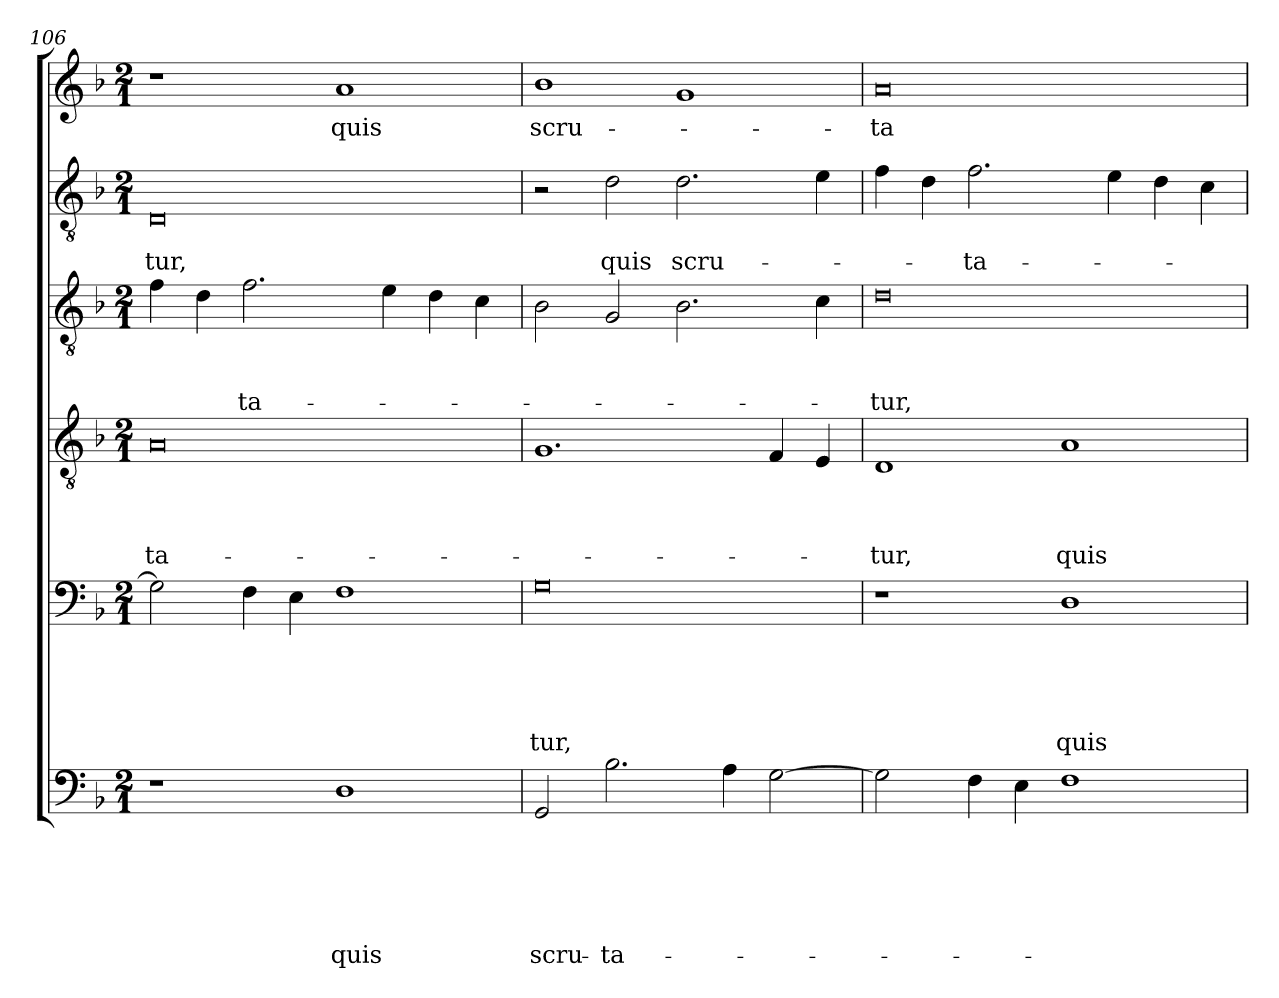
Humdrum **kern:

**kern	**text	**text	**text	**text	**text	**text	**kern	**text	**text	**text	**text	**text	**kern	**text	**text	**text	**text	**kern	**text	**text	**text	**kern	**text	**text	**kern	**text
*part6	*part6	*part6	*part6	*part6	*part6	*part6	*part5	*part5	*part5	*part5	*part5	*part5	*part4	*part4	*part4	*part4	*part4	*part3	*part3	*part3	*part3	*part2	*part2	*part2	*part1	*part1
*staff6	*staff6	*staff6	*staff6	*staff6	*staff6	*staff6	*staff5	*staff5	*staff5	*staff5	*staff5	*staff5	*staff4	*staff4	*staff4	*staff4	*staff4	*staff3	*staff3	*staff3	*staff3	*staff2	*staff2	*staff2	*staff1	*staff1
*clefF4	*	*	*	*	*	*	*clefF4	*	*	*	*	*	*clefGv2	*	*	*	*	*clefGv2	*	*	*	*clefGv2	*	*	*clefG2	*
*k[b-]	*	*	*	*	*	*	*k[b-]	*	*	*	*	*	*k[b-]	*	*	*	*	*k[b-]	*	*	*	*k[b-]	*	*	*k[b-]	*
*F:	*	*	*	*	*	*	*F:	*	*	*	*	*	*F:	*	*	*	*	*F:	*	*	*	*F:	*	*	*F:	*
*M2/1	*	*	*	*	*	*	*M2/1	*	*	*	*	*	*M2/1	*	*	*	*	*M2/1	*	*	*	*M2/1	*	*	*M2/1	*
=106	=106	=106	=106	=106	=106	=106	=106	=106	=106	=106	=106	=106	=106	=106	=106	=106	=106	=106	=106	=106	=106	=106	=106	=106	=106	=106
!	!	!	!	!	!	!	!	!	!	!	!	!	!	!	!	!	!LO:LY:b	!	!	!	!	!	!	!LO:LY:b	!	!
1r	.	.	.	.	.	.	2G\]	.	.	.	.	.	0A	.	.	.	-ta-	4f\	.	.	.	0D	.	-tur,	1r	.
.	.	.	.	.	.	.	.	.	.	.	.	.	.	.	.	.	.	4d\	.	.	.	.	.	.	.	.
!	!	!	!	!	!	!	!	!	!	!	!	!	!	!	!	!	!	!	!	!	!LO:LY:b	!	!	!	!	!
.	.	.	.	.	.	.	4F\	.	.	.	.	.	.	.	.	.	.	2.f\	.	.	-ta-	.	.	.	.	.
.	.	.	.	.	.	.	4E\	.	.	.	.	.	.	.	.	.	.	.	.	.	.	.	.	.	.	.
!	!	!	!	!	!	!LO:LY:b	!	!	!	!	!	!	!	!	!	!	!	!	!	!	!	!	!	!	!	!LO:LY:b
1D	.	.	.	.	.	quis	1F	.	.	.	.	.	.	.	.	.	.	.	.	.	.	.	.	.	1a	quis
.	.	.	.	.	.	.	.	.	.	.	.	.	.	.	.	.	.	4e\	.	.	.	.	.	.	.	.
.	.	.	.	.	.	.	.	.	.	.	.	.	.	.	.	.	.	4d\	.	.	.	.	.	.	.	.
.	.	.	.	.	.	.	.	.	.	.	.	.	.	.	.	.	.	4c\	.	.	.	.	.	.	.	.
=107	=107	=107	=107	=107	=107	=107	=107	=107	=107	=107	=107	=107	=107	=107	=107	=107	=107	=107	=107	=107	=107	=107	=107	=107	=107	=107
!	!	!	!	!	!	!LO:LY:b	!	!	!	!	!	!LO:LY:b	!	!	!	!	!	!	!	!	!	!	!	!	!	!LO:LY:b
2GG/	.	.	.	.	.	scru-	0G	.	.	.	.	-tur,	1.G	.	.	.	.	2B-\	.	.	.	2r	.	.	1b-	scru-
!	!	!	!	!	!	!LO:LY:b	!	!	!	!	!	!	!	!	!	!	!	!	!	!	!	!	!	!LO:LY:b	!	!
2.B-\	.	.	.	.	.	-ta-	.	.	.	.	.	.	.	.	.	.	.	2G/	.	.	.	2d\	.	quis	.	.
!	!	!	!	!	!	!	!	!	!	!	!	!	!	!	!	!	!	!	!	!	!	!	!	!LO:LY:b	!	!
.	.	.	.	.	.	.	.	.	.	.	.	.	.	.	.	.	.	2.B-\	.	.	.	2.d\	.	scru-	1g	.
4A\	.	.	.	.	.	.	.	.	.	.	.	.	.	.	.	.	.	.	.	.	.	.	.	.	.	.
[2G\	.	.	.	.	.	.	.	.	.	.	.	.	4F/	.	.	.	.	.	.	.	.	.	.	.	.	.
.	.	.	.	.	.	.	.	.	.	.	.	.	4E/	.	.	.	.	4c\	.	.	.	4e\	.	.	.	.
=108	=108	=108	=108	=108	=108	=108	=108	=108	=108	=108	=108	=108	=108	=108	=108	=108	=108	=108	=108	=108	=108	=108	=108	=108	=108	=108
!	!	!	!	!	!	!	!	!	!	!	!	!	!	!	!	!	!LO:LY:b	!	!	!	!LO:LY:b	!	!	!	!	!LO:LY:b
2G\]	.	.	.	.	.	.	1r	.	.	.	.	.	1D	.	.	.	-tur,	0d	.	.	-tur,	4f\	.	.	0a	-ta-
.	.	.	.	.	.	.	.	.	.	.	.	.	.	.	.	.	.	.	.	.	.	4d\	.	.	.	.
!	!	!	!	!	!	!	!	!	!	!	!	!	!	!	!	!	!	!	!	!	!	!	!	!LO:LY:b	!	!
4F\	.	.	.	.	.	.	.	.	.	.	.	.	.	.	.	.	.	.	.	.	.	2.f\	.	-ta-	.	.
4E\	.	.	.	.	.	.	.	.	.	.	.	.	.	.	.	.	.	.	.	.	.	.	.	.	.	.
!	!	!	!	!	!	!	!	!	!	!	!	!LO:LY:b	!	!	!	!	!LO:LY:b	!	!	!	!	!	!	!	!	!
1F	.	.	.	.	.	.	1D	.	.	.	.	quis	1A	.	.	.	quis	.	.	.	.	.	.	.	.	.
.	.	.	.	.	.	.	.	.	.	.	.	.	.	.	.	.	.	.	.	.	.	4e\	.	.	.	.
.	.	.	.	.	.	.	.	.	.	.	.	.	.	.	.	.	.	.	.	.	.	4d\	.	.	.	.
.	.	.	.	.	.	.	.	.	.	.	.	.	.	.	.	.	.	.	.	.	.	4c\	.	.	.	.
=	=	=	=	=	=	=	=	=	=	=	=	=	=	=	=	=	=	=	=	=	=	=	=	=	=	=
*-	*-	*-	*-	*-	*-	*-	*-	*-	*-	*-	*-	*-	*-	*-	*-	*-	*-	*-	*-	*-	*-	*-	*-	*-	*-	*-
